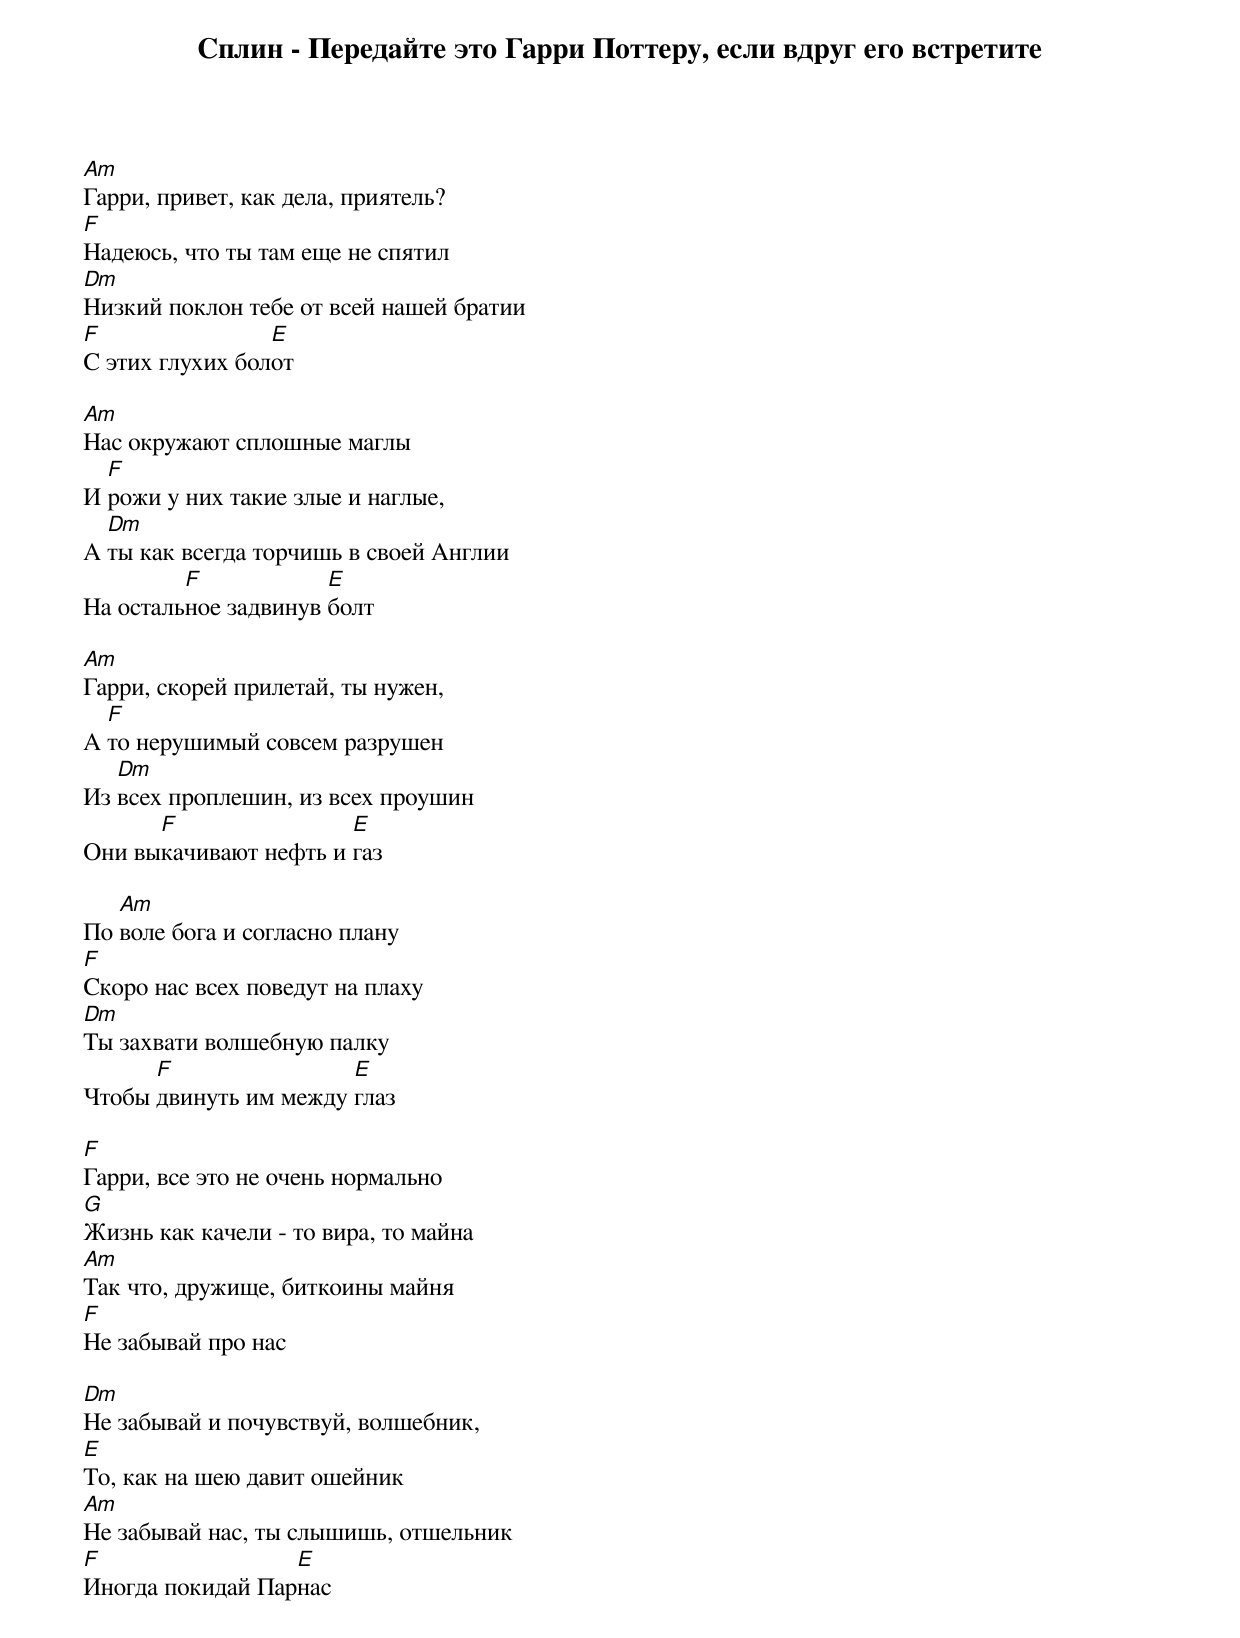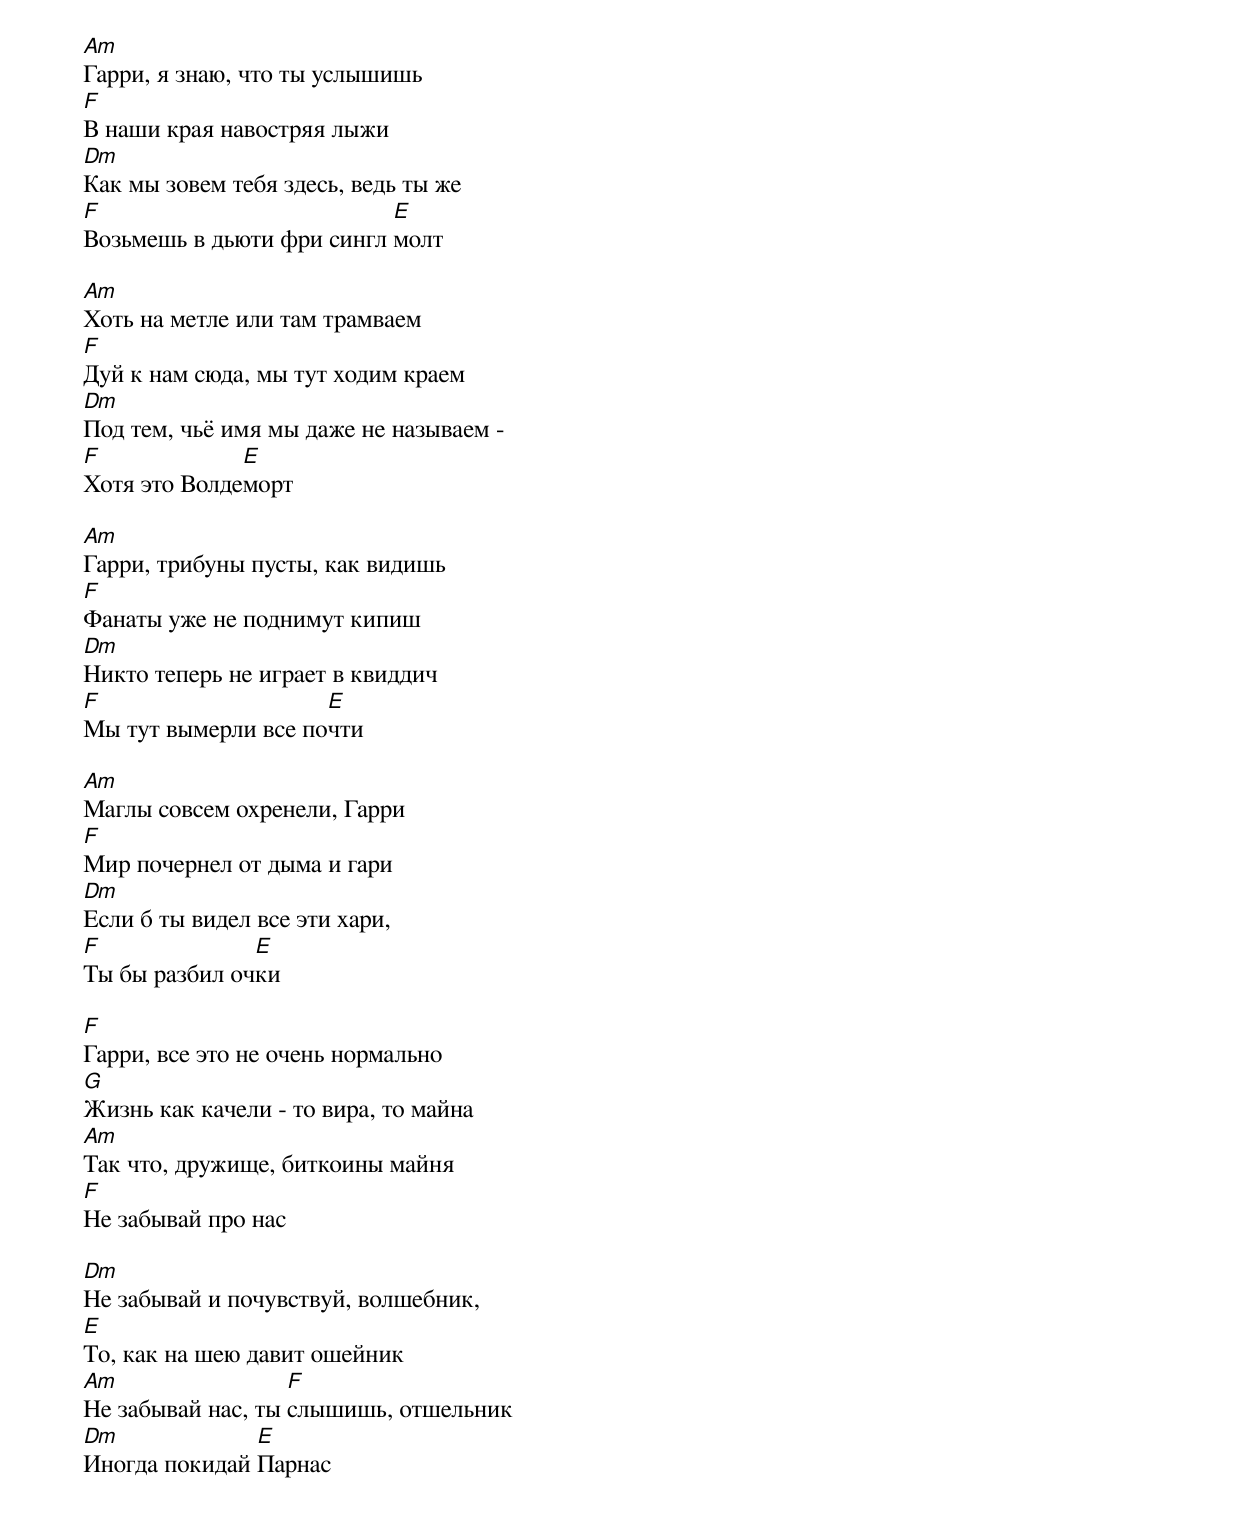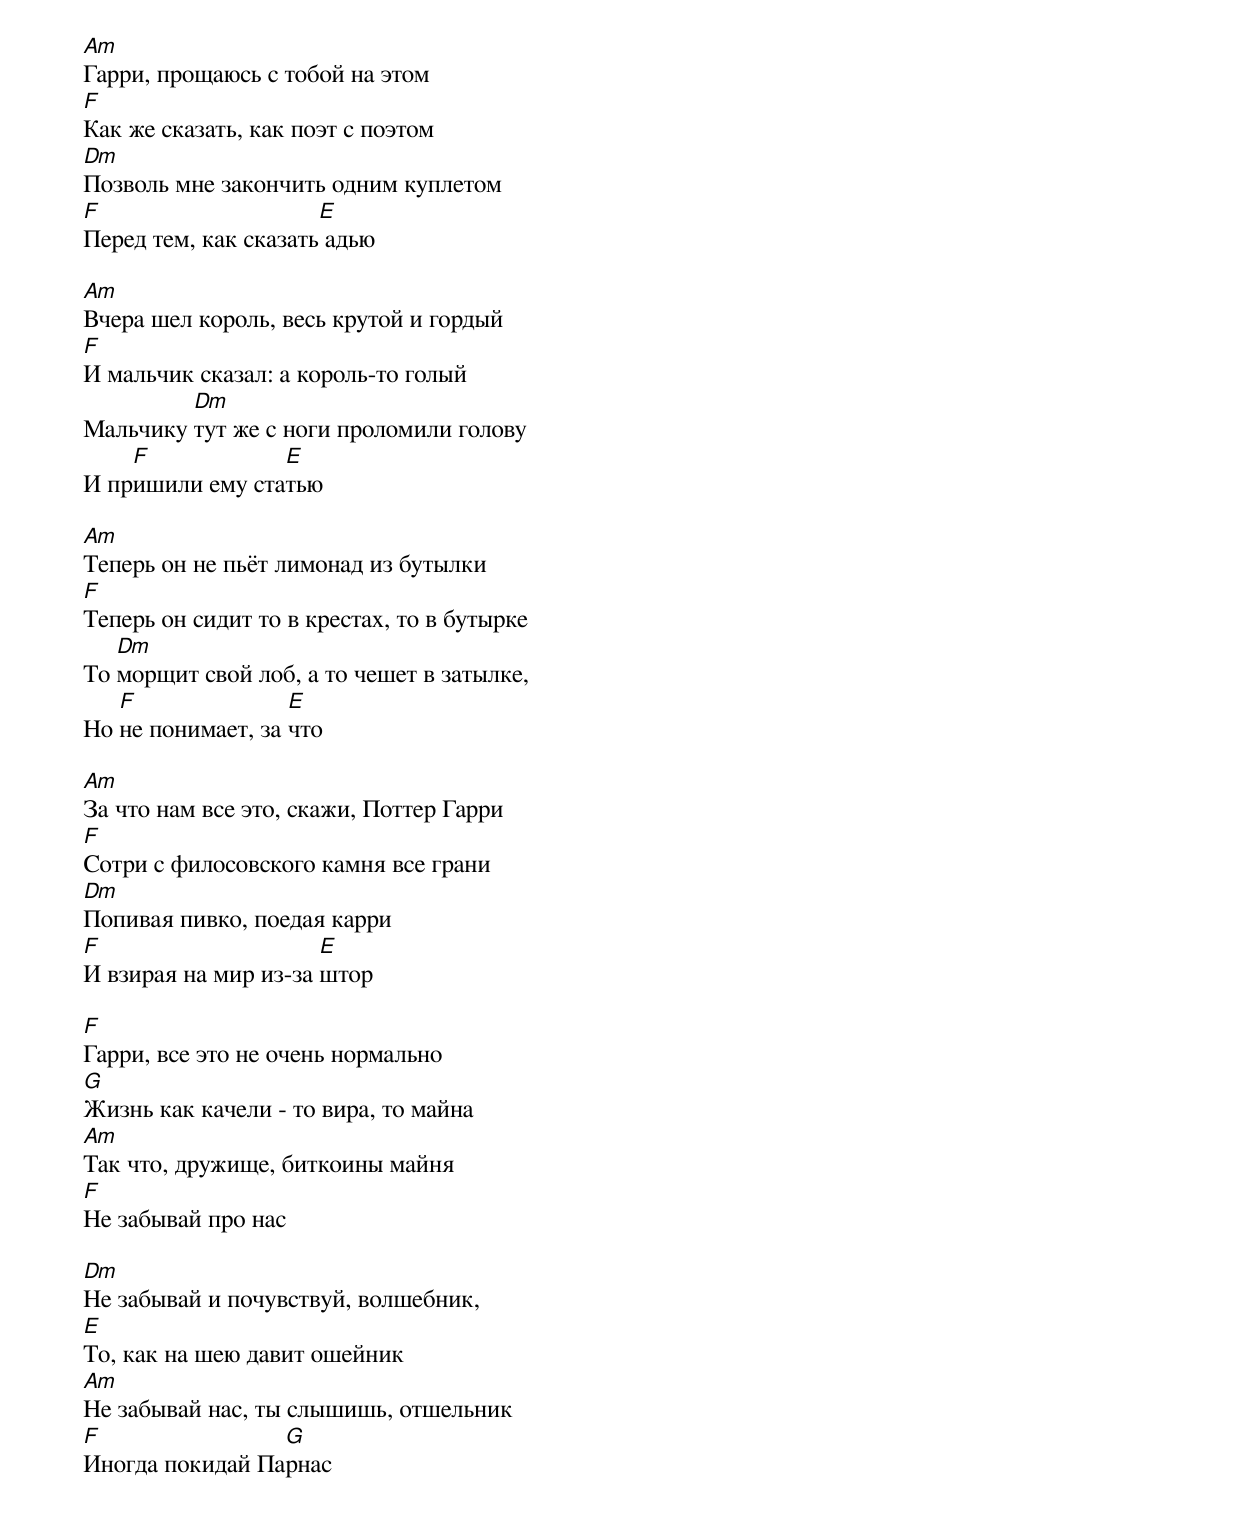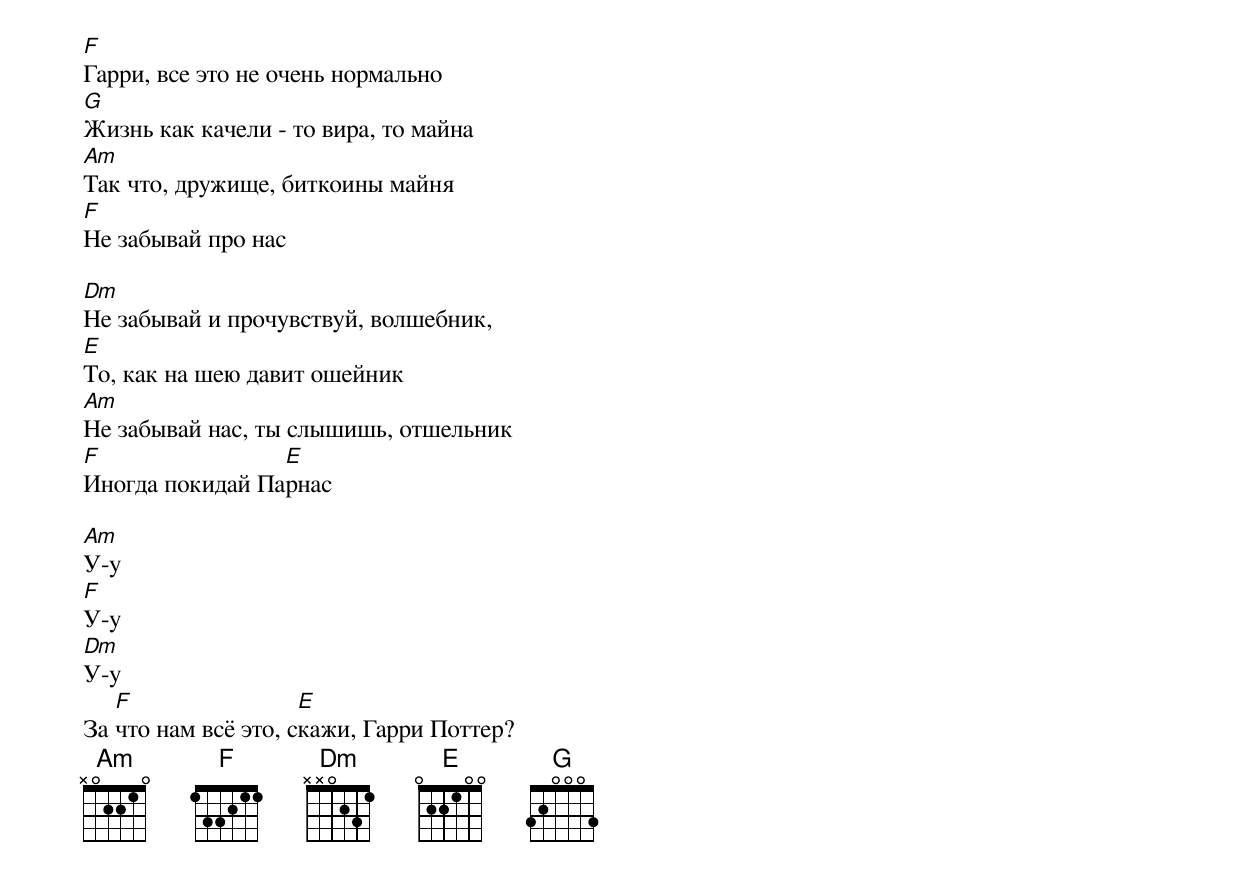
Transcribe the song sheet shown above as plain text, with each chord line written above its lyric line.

Сплин - Передайте это Гарри Поттеру, если вдруг его встретите

Am
Гарри, привет, как дела, приятель?
F
Надеюсь, что ты там еще не спятил
Dm
Низкий поклон тебе от всей нашей братии
F                E
С этих глухих болот

Am
Нас окружают сплошные маглы
  F
И рожи у них такие злые и наглые,
  Dm
А ты как всегда торчишь в своей Англии
         F            E
На остальное задвинув болт

Am
Гарри, скорей прилетай, ты нужен,
  F
А то нерушимый совсем разрушен
   Dm
Из всех проплешин, из всех проушин
      F                E
Они выкачивают нефть и газ

   Am
По воле бога и согласно плану
F
Скоро нас всех поведут на плаху
Dm
Ты захвати волшебную палку
      F                E
Чтобы двинуть им между глаз

F
Гарри, все это не очень нормально
G
Жизнь как качели - то вира, то майна
Am
Так что, дружище, биткоины майня
F
Не забывай про нас

Dm
Не забывай и почувствуй, волшебник,
E
То, как на шею давит ошейник
Am
Не забывай нас, ты слышишь, отшельник
F                 E
Иногда покидай Парнас


Am
Гарри, я знаю, что ты услышишь
F
В наши края навостряя лыжи
Dm
Как мы зовем тебя здесь, ведь ты же
F                          E
Возьмешь в дьюти фри сингл молт

Am
Хоть на метле или там трамваем
F
Дуй к нам сюда, мы тут ходим краем
Dm
Под тем, чьё имя мы даже не называем -
F             E
Хотя это Волдеморт

Am
Гарри, трибуны пусты, как видишь
F
Фанаты уже не поднимут кипиш
Dm
Никто теперь не играет в квиддич
F                    E
Мы тут вымерли все почти

Am
Маглы совсем охренели, Гарри
F
Мир почернел от дыма и гари
Dm
Если б ты видел все эти хари,
F              E
Ты бы разбил очки

F
Гарри, все это не очень нормально
G
Жизнь как качели - то вира, то майна
Am
Так что, дружище, биткоины майня
F
Не забывай про нас

Dm
Не забывай и почувствуй, волшебник,
E
То, как на шею давит ошейник
Am                 F
Не забывай нас, ты слышишь, отшельник
Dm             E
Иногда покидай Парнас


Am
Гарри, прощаюсь с тобой на этом
F
Как же сказать, как поэт с поэтом
Dm
Позволь мне закончить одним куплетом
F                     E
Перед тем, как сказать адью

Am
Вчера шел король, весь крутой и гордый
F
И мальчик сказал: а король-то голый
         Dm
Мальчику тут же с ноги проломили голову
    F            E
И пришили ему статью

Am
Теперь он не пьёт лимонад из бутылки
F
Теперь он сидит то в крестах, то в бутырке
   Dm
То морщит свой лоб, а то чешет в затылке,
   F               E
Но не понимает, за что

Am
За что нам все это, скажи, Поттер Гарри
F
Сотри с филосовского камня все грани
Dm
Попивая пивко, поедая карри
F                     E
И взирая на мир из-за штор

F
Гарри, все это не очень нормально
G
Жизнь как качели - то вира, то майна
Am
Так что, дружище, биткоины майня
F
Не забывай про нас

Dm
Не забывай и почувствуй, волшебник,
E
То, как на шею давит ошейник
Am
Не забывай нас, ты слышишь, отшельник
F                G
Иногда покидай Парнас

F
Гарри, все это не очень нормально
G
Жизнь как качели - то вира, то майна
Am
Так что, дружище, биткоины майня
F
Не забывай про нас

Dm
Не забывай и прочувствуй, волшебник,
E
То, как на шею давит ошейник
Am
Не забывай нас, ты слышишь, отшельник
F                E
Иногда покидай Парнас

Am
У-у
F
У-у
Dm
У-у
   F                 E
За что нам всё это, скажи, Гарри Поттер?
